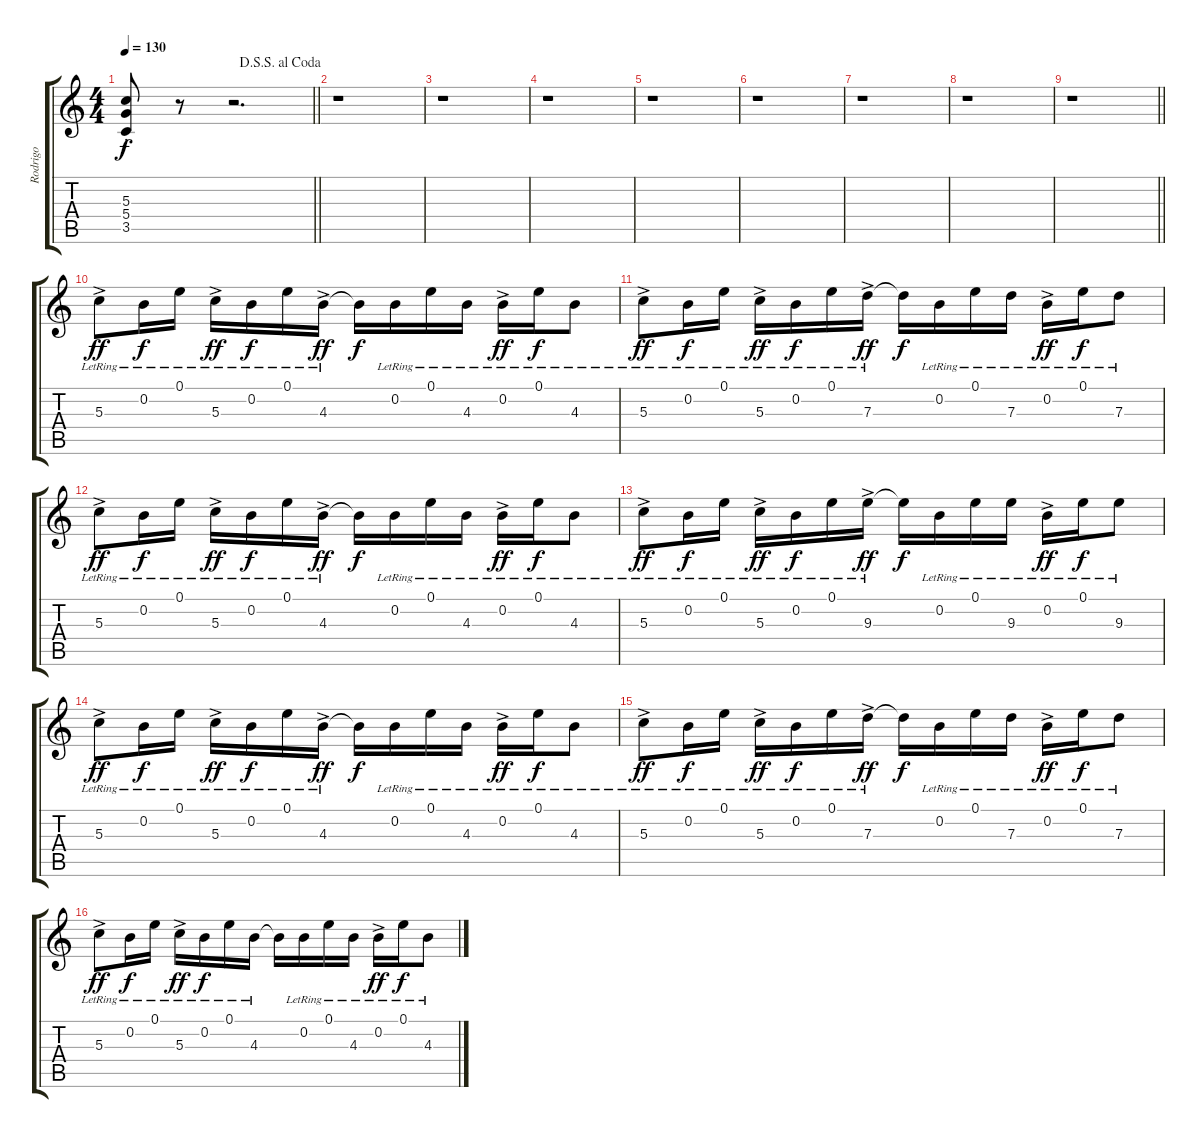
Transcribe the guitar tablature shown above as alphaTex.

\track ("Rodrigo" "Rodrigo") {instrument acousticguitarnylon}
\staff {score tabs}
\tuning (E4 B3 G3 D3 A2 E2) {hide}
\ts (4 4)
\jump dalsegnosegnoalcoda
\tempo 130
\clef g2
\barLineRight lightlight
\ks c
(5.3{st} 5.4{st} 3.5{st}).8{dy f} r.8 r.2{d} |
r.1 |
r.1 |
r.1 |
r.1 |
r.1 |
r.1 |
r.1 |
\barLineRight lightlight
r.1 |
5.3{ac lr}.8{dy ff} 0.2{lr}.16{dy f} 0.1{lr}.16 5.3{ac lr}.16{dy ff} 0.2{lr}.16{dy f} 0.1{lr}.16 4.3{ac lr}.16{dy ff} 4.3{t}.16{dy f} 0.2{lr}.16 0.1{lr}.16 4.3{lr}.16 0.2{ac lr}.16{dy ff} 0.1{lr}.16{dy f} 4.3{lr}.8 |
5.3{ac lr}.8{dy ff} 0.2{lr}.16{dy f} 0.1{lr}.16 5.3{ac lr}.16{dy ff} 0.2{lr}.16{dy f} 0.1{lr}.16 7.3{ac lr}.16{dy ff} 7.3{t}.16{dy f} 0.2{lr}.16 0.1{lr}.16 7.3{lr}.16 0.2{ac lr}.16{dy ff} 0.1{lr}.16{dy f} 7.3{lr}.8 |
5.3{ac lr}.8{dy ff} 0.2{lr}.16{dy f} 0.1{lr}.16 5.3{ac lr}.16{dy ff} 0.2{lr}.16{dy f} 0.1{lr}.16 4.3{ac lr}.16{dy ff} 4.3{t}.16{dy f} 0.2{lr}.16 0.1{lr}.16 4.3{lr}.16 0.2{ac lr}.16{dy ff} 0.1{lr}.16{dy f} 4.3{lr}.8 |
5.3{ac lr}.8{dy ff} 0.2{lr}.16{dy f} 0.1{lr}.16 5.3{ac lr}.16{dy ff} 0.2{lr}.16{dy f} 0.1{lr}.16 9.3{ac lr}.16{dy ff} 9.3{t}.16{dy f} 0.2{lr}.16 0.1{lr}.16 9.3{lr}.16 0.2{ac lr}.16{dy ff} 0.1{lr}.16{dy f} 9.3{lr}.8 |
5.3{ac lr}.8{dy ff} 0.2{lr}.16{dy f} 0.1{lr}.16 5.3{ac lr}.16{dy ff} 0.2{lr}.16{dy f} 0.1{lr}.16 4.3{ac lr}.16{dy ff} 4.3{t}.16{dy f} 0.2{lr}.16 0.1{lr}.16 4.3{lr}.16 0.2{ac lr}.16{dy ff} 0.1{lr}.16{dy f} 4.3{lr}.8 |
5.3{ac lr}.8{dy ff} 0.2{lr}.16{dy f} 0.1{lr}.16 5.3{ac lr}.16{dy ff} 0.2{lr}.16{dy f} 0.1{lr}.16 7.3{ac lr}.16{dy ff} 7.3{t}.16{dy f} 0.2{lr}.16 0.1{lr}.16 7.3{lr}.16 0.2{ac lr}.16{dy ff} 0.1{lr}.16{dy f} 7.3{lr}.8 |
5.3{ac lr}.8{dy ff} 0.2{lr}.16{dy f} 0.1{lr}.16 5.3{ac lr}.16{dy ff} 0.2{lr}.16{dy f} 0.1{lr}.16 4.3{lr}.16 4.3{t}.16 0.2{lr}.16 0.1{lr}.16 4.3{lr}.16 0.2{ac lr}.16{dy ff} 0.1{lr}.16{dy f} 4.3{lr}.8
